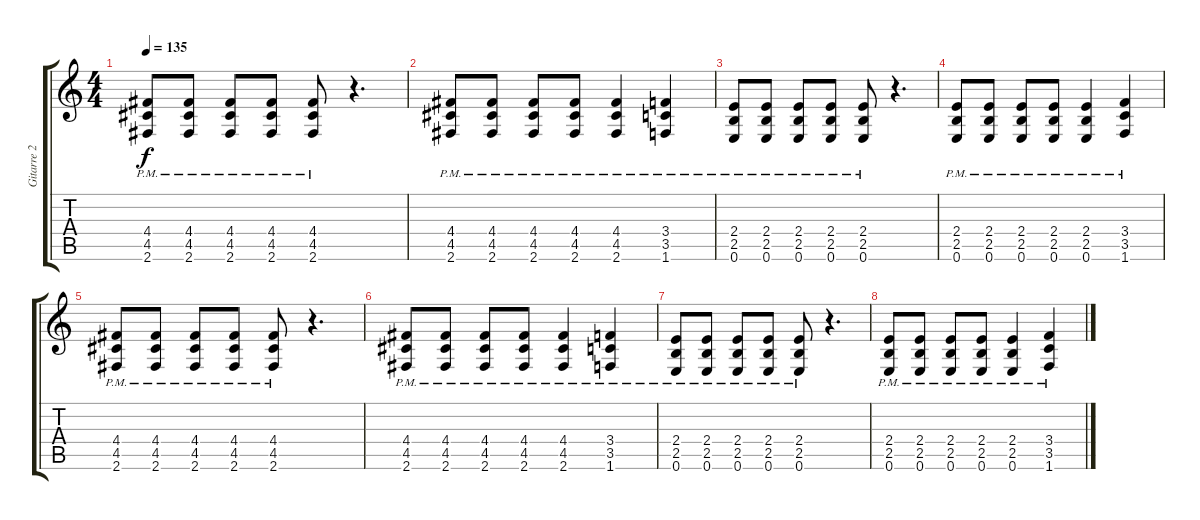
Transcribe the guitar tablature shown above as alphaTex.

\track ("Gitarre 2" "Gitarre 2") {instrument distortionguitar}
\staff {score tabs}
\tuning (E4 B3 G3 D3 A2 E2) {hide}
\ts (4 4)
\tempo 135
\clef g2
\ks c
(4.4{pm} 4.5{pm} 2.6{pm}).8{dy f} (4.4{pm} 4.5{pm} 2.6{pm}).8 (4.4{pm} 4.5{pm} 2.6{pm}).8 (4.4{pm} 4.5{pm} 2.6{pm}).8 (4.4{pm} 4.5{pm} 2.6{pm}).8 r.4{d} |
(4.4{pm} 4.5{pm} 2.6{pm}).8 (4.4{pm} 4.5{pm} 2.6{pm}).8 (4.4{pm} 4.5{pm} 2.6{pm}).8 (4.4{pm} 4.5{pm} 2.6{pm}).8 (4.4{pm} 4.5{pm} 2.6{pm}).4 (3.4{pm} 3.5{pm} 1.6{pm}).4 |
(2.4{pm} 2.5{pm} 0.6{pm}).8 (2.4{pm} 2.5{pm} 0.6{pm}).8 (2.4{pm} 2.5{pm} 0.6{pm}).8 (2.4{pm} 2.5{pm} 0.6{pm}).8 (2.4{pm} 2.5{pm} 0.6{pm}).8 r.4{d} |
(2.4{pm} 2.5{pm} 0.6{pm}).8 (2.4{pm} 2.5{pm} 0.6{pm}).8 (2.4{pm} 2.5{pm} 0.6{pm}).8 (2.4{pm} 2.5{pm} 0.6{pm}).8 (2.4{pm} 2.5{pm} 0.6{pm}).4 (3.4{pm} 3.5{pm} 1.6{pm}).4 |
(4.4{pm} 4.5{pm} 2.6{pm}).8 (4.4{pm} 4.5{pm} 2.6{pm}).8 (4.4{pm} 4.5{pm} 2.6{pm}).8 (4.4{pm} 4.5{pm} 2.6{pm}).8 (4.4{pm} 4.5{pm} 2.6{pm}).8 r.4{d} |
(4.4{pm} 4.5{pm} 2.6{pm}).8 (4.4{pm} 4.5{pm} 2.6{pm}).8 (4.4{pm} 4.5{pm} 2.6{pm}).8 (4.4{pm} 4.5{pm} 2.6{pm}).8 (4.4{pm} 4.5{pm} 2.6{pm}).4 (3.4{pm} 3.5{pm} 1.6{pm}).4 |
(2.4{pm} 2.5{pm} 0.6{pm}).8 (2.4{pm} 2.5{pm} 0.6{pm}).8 (2.4{pm} 2.5{pm} 0.6{pm}).8 (2.4{pm} 2.5{pm} 0.6{pm}).8 (2.4{pm} 2.5{pm} 0.6{pm}).8 r.4{d} |
(2.4{pm} 2.5{pm} 0.6{pm}).8 (2.4{pm} 2.5{pm} 0.6{pm}).8 (2.4{pm} 2.5{pm} 0.6{pm}).8 (2.4{pm} 2.5{pm} 0.6{pm}).8 (2.4{pm} 2.5{pm} 0.6{pm}).4 (3.4{pm} 3.5{pm} 1.6{pm}).4
